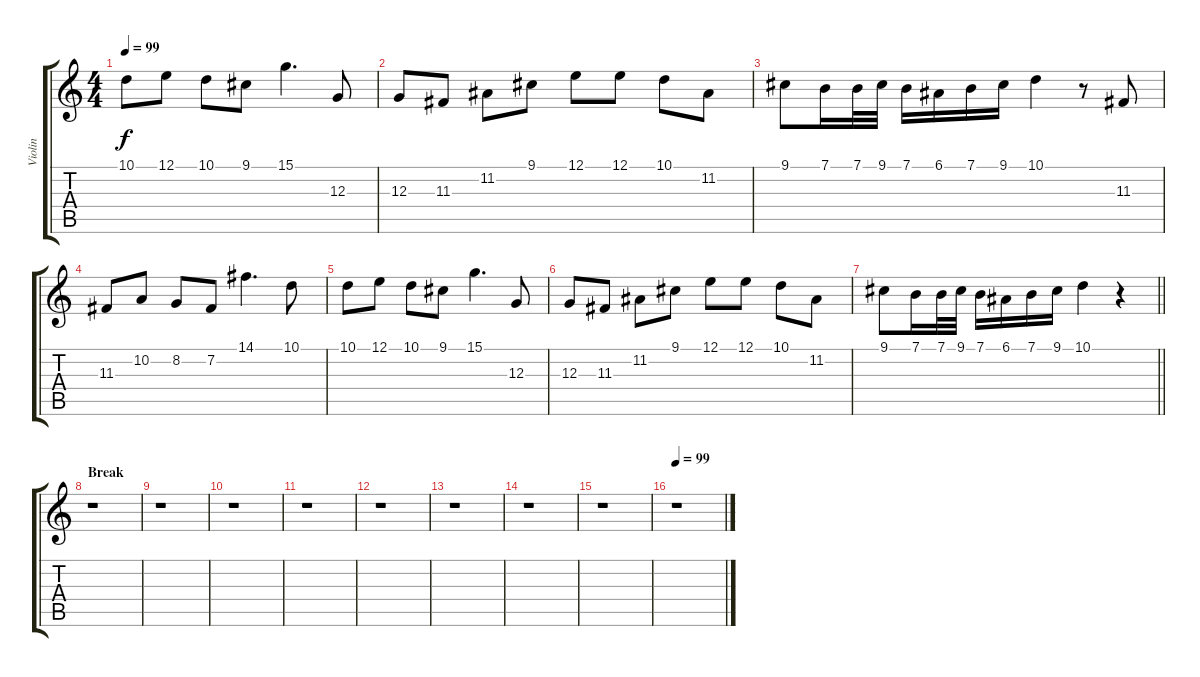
\track ("Violin" "Violin") {instrument violin}
\staff {score tabs}
\tuning (E4 B3 G3 D3 A2 E2) {hide}
\ts (4 4)
\tempo 99
\clef g2
\ks c
10.1.8{dy f} 12.1.8 10.1.8 9.1.8 15.1.4{d} 12.3.8 |
12.3.8 11.3.8 11.2.8 9.1.8 12.1.8 12.1.8 10.1.8 11.2.8 |
9.1.8 7.1.16 7.1.32 9.1.32 7.1.16 6.1.16 7.1.16 9.1.16 10.1.4 r.8 11.3.8 |
11.3.8 10.2.8 8.2.8 7.2.8 14.1.4{d} 10.1.8 |
10.1.8 12.1.8 10.1.8 9.1.8 15.1.4{d} 12.3.8 |
12.3.8 11.3.8 11.2.8 9.1.8 12.1.8 12.1.8 10.1.8 11.2.8 |
\barLineRight lightlight
9.1.8 7.1.16 7.1.32 9.1.32 7.1.16 6.1.16 7.1.16 9.1.16 10.1.4 r.4 |
\section ("" "Break")
r.1 |
r.1 |
r.1 |
r.1 |
r.1 |
r.1 |
r.1 |
r.1 |
\tempo 99
r.1
